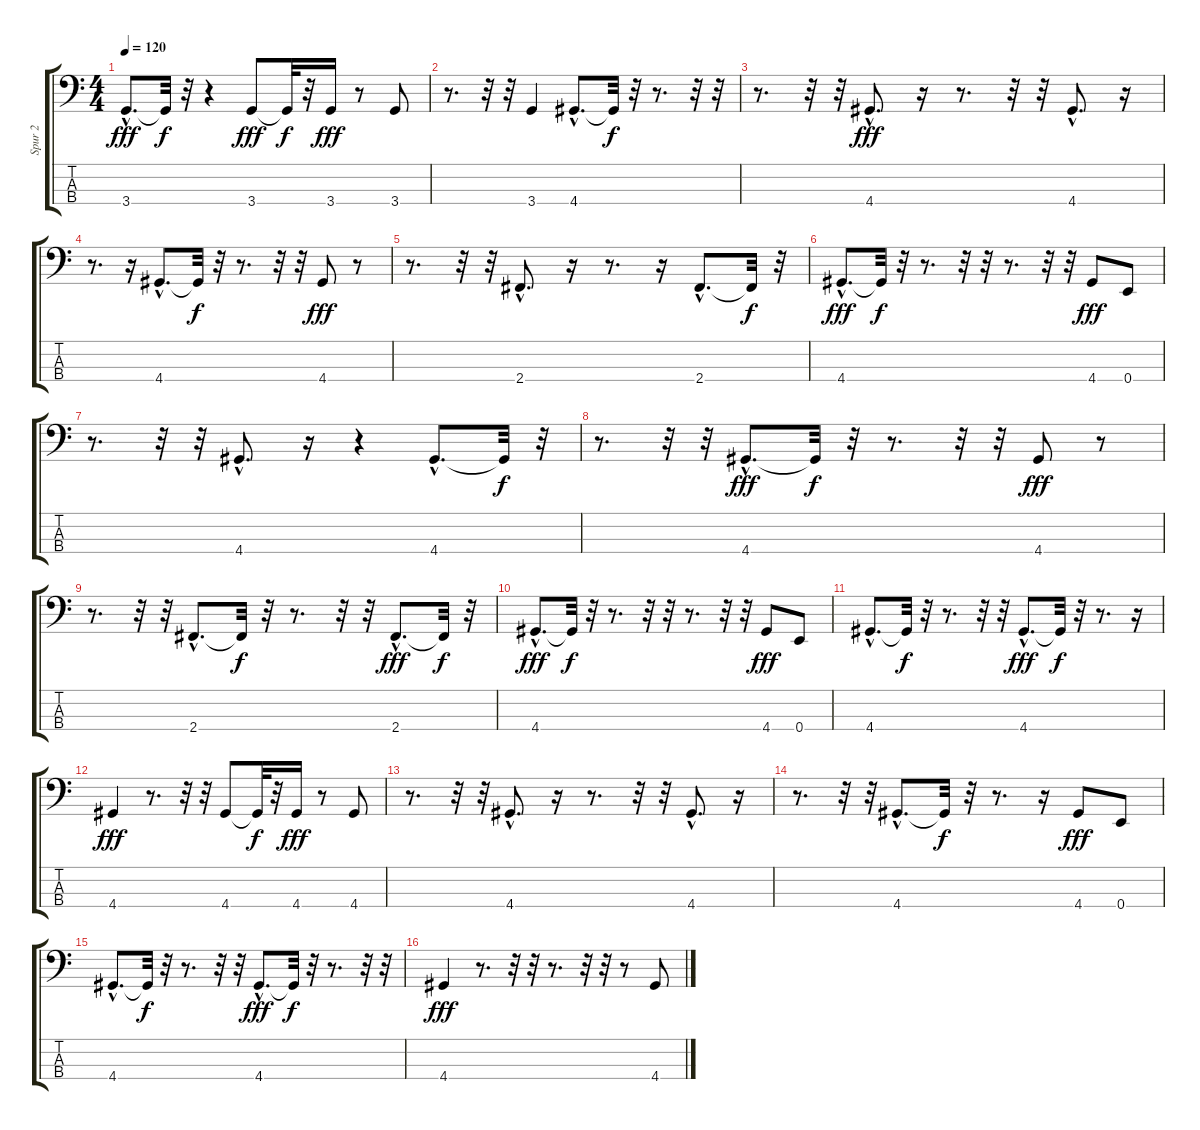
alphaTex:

\track ("Spur 2" "Spur 2") {instrument electricbassfinger}
\staff {score tabs}
\tuning (G2 D2 A1 E1) {hide}
\ts (4 4)
\tempo 120
\clef f4
\ks c
3.4{hac}.8{d dy fff} 3.4{t}.32{dy f} r.32 r.4 3.4.8{dy fff} 3.4{t}.32{dy f} r.32 3.4.16{dy fff} r.8 3.4.8 |
r.8{d} r.32 r.32 3.4.4 4.4{hac}.8{d} 4.4{t}.32{dy f} r.32 r.8{d} r.32 r.32 |
r.8{d} r.32 r.32 4.4{hac}.8{d dy fff} r.16 r.8{d} r.32 r.32 4.4{hac}.8{d} r.16 |
r.8{d} r.16 4.4{hac}.8{d} 4.4{t}.32{dy f} r.32 r.8{d} r.32 r.32 4.4.8{dy fff} r.8 |
r.8{d} r.32 r.32 2.4{hac}.8{d} r.16 r.8{d} r.16 2.4{hac}.8{d} 2.4{t}.32{dy f} r.32 |
4.4{hac}.8{d dy fff} 4.4{t}.32{dy f} r.32 r.8{d} r.32 r.32 r.8{d} r.32 r.32 4.4.8{dy fff} 0.4.8 |
r.8{d} r.32 r.32 4.4{hac}.8{d} r.16 r.4 4.4{hac}.8{d} 4.4{t}.32{dy f} r.32 |
r.8{d} r.32 r.32 4.4{hac}.8{d dy fff} 4.4{t}.32{dy f} r.32 r.8{d} r.32 r.32 4.4.8{dy fff} r.8 |
r.8{d} r.32 r.32 2.4{hac}.8{d} 2.4{t}.32{dy f} r.32 r.8{d} r.32 r.32 2.4{hac}.8{d dy fff} 2.4{t}.32{dy f} r.32 |
4.4{hac}.8{d dy fff} 4.4{t}.32{dy f} r.32 r.8{d} r.32 r.32 r.8{d} r.32 r.32 4.4.8{dy fff} 0.4.8 |
4.4{hac}.8{d} 4.4{t}.32{dy f} r.32 r.8{d} r.32 r.32 4.4{hac}.8{d dy fff} 4.4{t}.32{dy f} r.32 r.8{d} r.16 |
4.4.4{dy fff} r.8{d} r.32 r.32 4.4.8 4.4{t}.32{dy f} r.32 4.4.16{dy fff} r.8 4.4.8 |
r.8{d} r.32 r.32 4.4{hac}.8{d} r.16 r.8{d} r.32 r.32 4.4{hac}.8{d} r.16 |
r.8{d} r.32 r.32 4.4{hac}.8{d} 4.4{t}.32{dy f} r.32 r.8{d} r.16 4.4.8{dy fff} 0.4.8 |
4.4{hac}.8{d} 4.4{t}.32{dy f} r.32 r.8{d} r.32 r.32 4.4{hac}.8{d dy fff} 4.4{t}.32{dy f} r.32 r.8{d} r.32 r.32 |
4.4.4{dy fff} r.8{d} r.32 r.32 r.8{d} r.32 r.32 r.8 4.4.8
